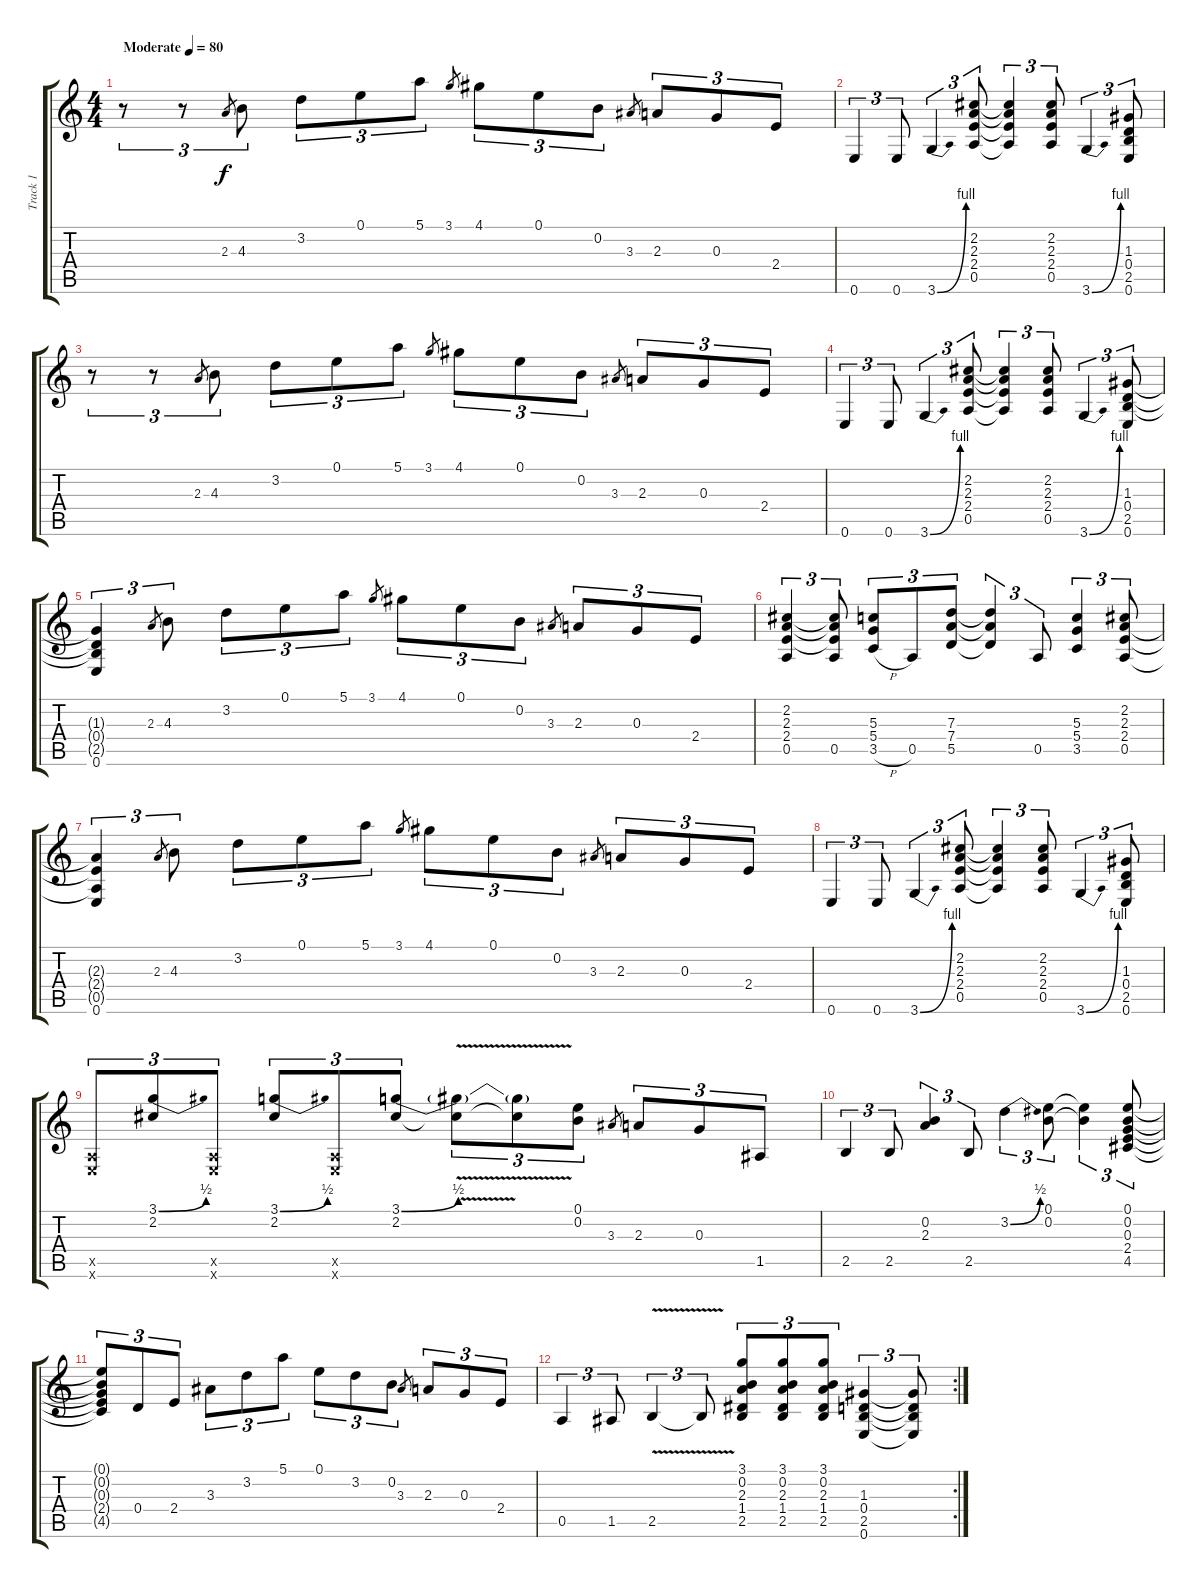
\track ("Track 1" "Track 1") {instrument acousticguitarsteel}
\staff {score tabs}
\tuning (E4 B3 G3 D3 A2 E2) {hide}
\ts (4 4)
\tempo (80 "Moderate")
\clef g2
\ks c
r.8{tu (3 2) dy f instrument acousticguitarsteel} r.8{tu (3 2)} 2.3.8{gr} 4.3.8{tu (3 2)} 3.2.8{tu (3 2)} 0.1.8{tu (3 2)} 5.1.8{tu (3 2)} 3.1.8{gr} 4.1.8{tu (3 2)} 0.1.8{tu (3 2)} 0.2.8{tu (3 2)} 3.3.8{gr} 2.3.8{tu (3 2)} 0.3.8{tu (3 2)} 2.4.8{tu (3 2)} |
0.6.4{tu (3 2)} 0.6.8{tu (3 2)} 3.6{be (bend 0 0 60 4)}.4{tu (3 2)} (2.2 2.3 2.4 0.5).8{tu (3 2)} (2.2{t} 2.3{t} 2.4{t} 0.5{t}).4{tu (3 2)} (2.2 2.3 2.4 0.5).8{tu (3 2)} 3.6{be (bend 0 0 60 4)}.4{tu (3 2)} (1.3 0.4 2.5 0.6).8{tu (3 2)} |
r.8{tu (3 2)} r.8{tu (3 2)} 2.3.8{gr} 4.3.8{tu (3 2)} 3.2.8{tu (3 2)} 0.1.8{tu (3 2)} 5.1.8{tu (3 2)} 3.1.8{gr} 4.1.8{tu (3 2)} 0.1.8{tu (3 2)} 0.2.8{tu (3 2)} 3.3.8{gr} 2.3.8{tu (3 2)} 0.3.8{tu (3 2)} 2.4.8{tu (3 2)} |
0.6.4{tu (3 2)} 0.6.8{tu (3 2)} 3.6{be (bend 0 0 60 4)}.4{tu (3 2)} (2.2 2.3 2.4 0.5).8{tu (3 2)} (2.2{t} 2.3{t} 2.4{t} 0.5{t}).4{tu (3 2)} (2.2 2.3 2.4 0.5).8{tu (3 2)} 3.6{be (bend 0 0 60 4)}.4{tu (3 2)} (1.3 0.4 2.5 0.6).8{tu (3 2)} |
(1.3{t} 0.4{t} 2.5{t} 0.6).4{tu (3 2)} 2.3.8{gr} 4.3.8{tu (3 2)} 3.2.8{tu (3 2)} 0.1.8{tu (3 2)} 5.1.8{tu (3 2)} 3.1.8{gr} 4.1.8{tu (3 2)} 0.1.8{tu (3 2)} 0.2.8{tu (3 2)} 3.3.8{gr} 2.3.8{tu (3 2)} 0.3.8{tu (3 2)} 2.4.8{tu (3 2)} |
(2.2 2.3 2.4 0.5).4{tu (3 2)} (2.2{t} 2.3{t} 2.4{t} 0.5).8{tu (3 2)} (5.3 5.4 3.5{h}).8{tu (3 2)} 0.5.8{tu (3 2)} (7.3 7.4 5.5).8{tu (3 2)} (7.3{t} 7.4{t} 5.5{t}).4{tu (3 2)} 0.5.8{tu (3 2)} (5.3 5.4 3.5).4{tu (3 2)} (2.2 2.3 2.4 0.5).8{tu (3 2)} |
(2.3{t} 2.4{t} 0.5{t} 0.6).4{tu (3 2)} 2.3.8{gr} 4.3.8{tu (3 2)} 3.2.8{tu (3 2)} 0.1.8{tu (3 2)} 5.1.8{tu (3 2)} 3.1.8{gr} 4.1.8{tu (3 2)} 0.1.8{tu (3 2)} 0.2.8{tu (3 2)} 3.3.8{gr} 2.3.8{tu (3 2)} 0.3.8{tu (3 2)} 2.4.8{tu (3 2)} |
0.6.4{tu (3 2)} 0.6.8{tu (3 2)} 3.6{be (bend 0 0 60 4)}.4{tu (3 2)} (2.2 2.3 2.4 0.5).8{tu (3 2)} (2.2{t} 2.3{t} 2.4{t} 0.5{t}).4{tu (3 2)} (2.2 2.3 2.4 0.5).8{tu (3 2)} 3.6{be (bend 0 0 60 4)}.4{tu (3 2)} (1.3 0.4 2.5 0.6).8{tu (3 2)} |
(0.5{x} 0.6{x}).8{tu (3 2)} (3.1{be (bend 0 0 60 2)} 2.2).8{tu (3 2)} (0.5{x} 0.6{x}).8{tu (3 2)} (3.1{be (bend 0 0 60 2)} 2.2).8{tu (3 2)} (0.5{x} 0.6{x}).8{tu (3 2)} (3.1{be (bend 0 0 60 2)} 2.2).8{tu (3 2)} (3.1{v t} 2.2{v t}).8{tu (3 2)} (3.1{t} 2.2{t}).8{tu (3 2)} (0.1 0.2).8{tu (3 2)} 3.3.8{gr} 2.3.8{tu (3 2)} 0.3.8{tu (3 2)} 1.5.8{tu (3 2)} |
2.5.4{tu (3 2)} 2.5.8{tu (3 2)} (0.2 2.3).4{tu (3 2)} 2.5.8{tu (3 2)} 3.2{be (bend 0 0 60 2)}.4{tu (3 2)} (0.1 0.2).8{tu (3 2)} (0.1{t} 0.2{t}).4{tu (3 2)} (0.1 0.2 0.3 2.4 4.5).8{tu (3 2)} |
(0.1{t} 0.2{t} 0.3{t} 2.4{t} 4.5{t}).8{tu (3 2)} 0.4.8{tu (3 2)} 2.4.8{tu (3 2)} 3.3.8{tu (3 2)} 3.2.8{tu (3 2)} 5.1.8{tu (3 2)} 0.1.8{tu (3 2)} 3.2.8{tu (3 2)} 0.2.8{tu (3 2)} 3.3.8{gr} 2.3.8{tu (3 2)} 0.3.8{tu (3 2)} 2.4.8{tu (3 2)} |
\rc 2
0.5.4{tu (3 2)} 1.5.8{tu (3 2)} 2.5{v}.4{tu (3 2)} 2.5{t}.8{tu (3 2)} (3.1 0.2 2.3 1.4 2.5).8{tu (3 2)} (3.1 0.2 2.3 1.4 2.5).8{tu (3 2)} (3.1 0.2 2.3 1.4 2.5).8{tu (3 2)} (1.3 0.4 2.5 0.6).4{tu (3 2)} (1.3{t} 0.4{t} 2.5{t} 0.6{t}).8{tu (3 2)}
